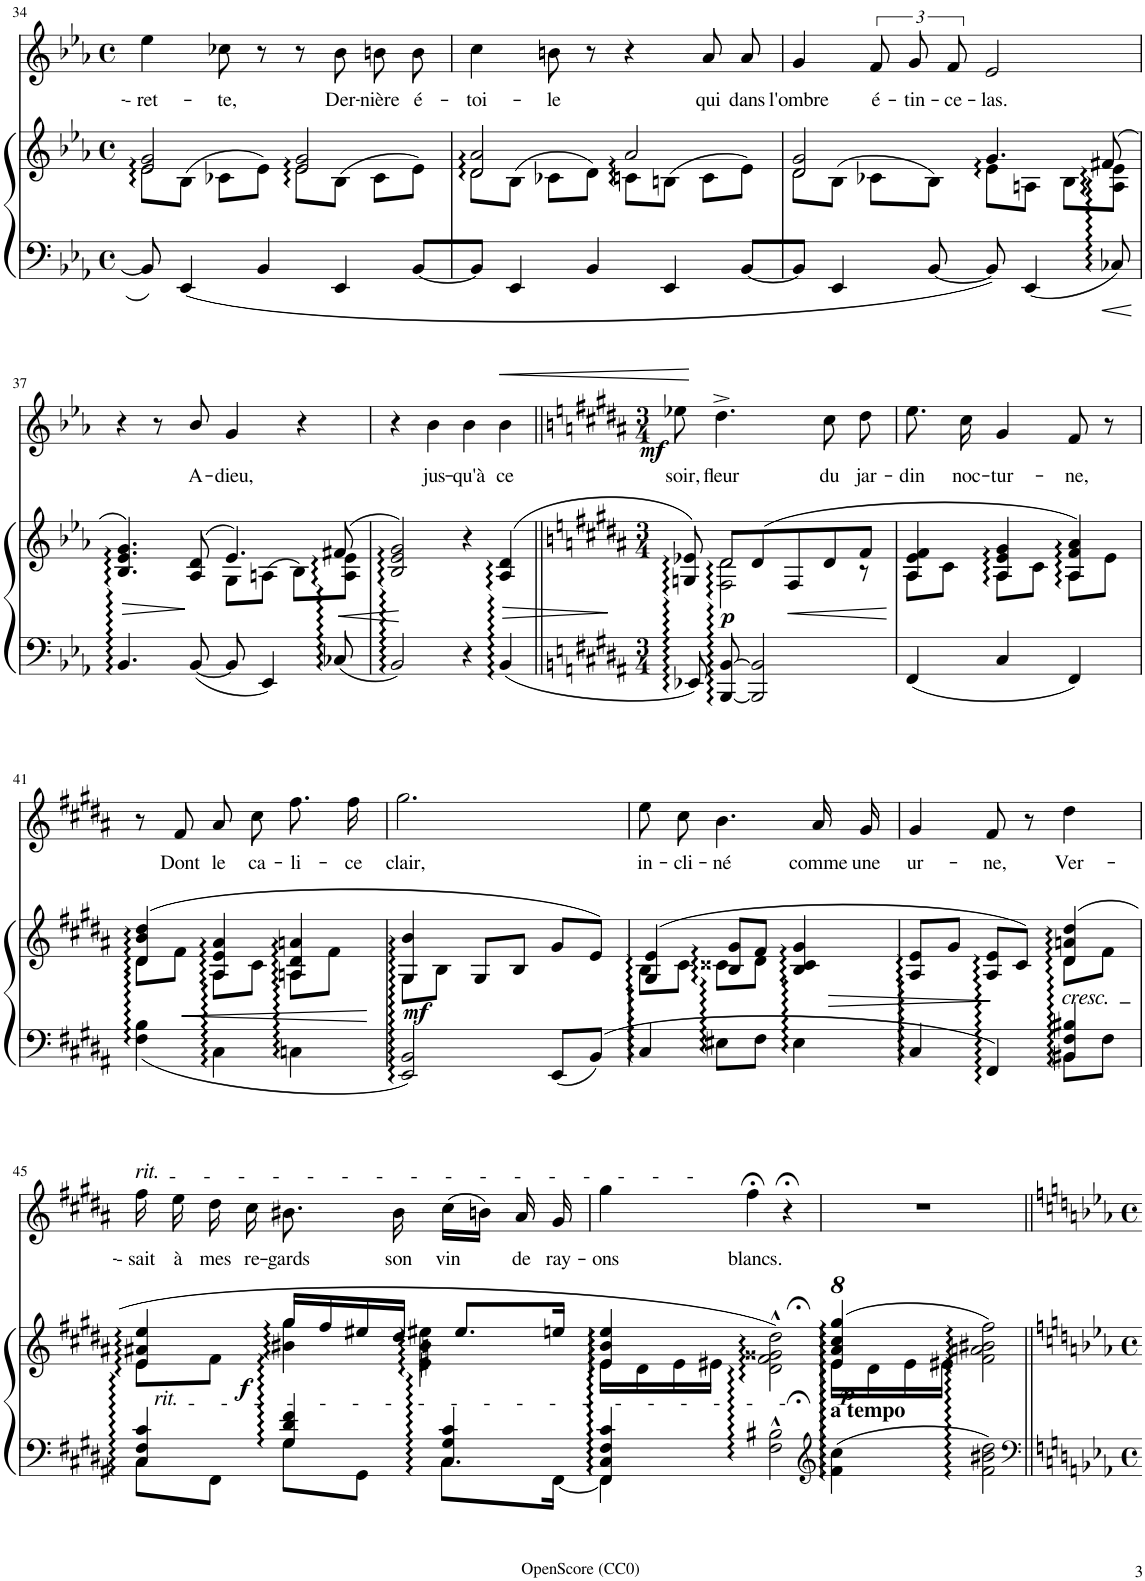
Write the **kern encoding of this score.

**kern	**kern	**dynam	**kern	**text	**dynam
*part2	*part2	*part2	*part1	*part1	*part1
*staff3	*staff2	*staff2/3	*staff1	*staff1	*staff1
*I"Piano	*	*	*I"Chant Voice	*	*
*I'Pno	*	*	*	*	*
!!LO:PB:g=z
*clefF4	*clefG2	*	*clefG2	*	*
*k[b-e-a-]	*k[b-e-a-]	*	*k[b-e-a-]	*	*
*M4/4	*M4/4	*	*M4/4	*	*
*met(c)	*met(c)	*	*met(c)	*	*
=34	=34	=34	=34	=34	=34
*	*^	*	*	*	*
!	!	!LO:N:head=open	!	!	!LO:LY:b	!
8BB-/]	2e-/ 2g/	8e-\L	.	4ee-\	-- ret-	.
4EE-/	.	(>8B-\J	.	.	.	.
!	!	!	!	!	!LO:LY:b	!
.	.	8c-X\L	.	8cc-X\	-te,	.
4BB-/	.	8e-\J)	.	8r	.	.
!	!	!LO:N:head=open	!	!	!	!
.	2e-/ 2g/	8e-\L	.	8r	.	.
!	!	!	!	!	!LO:LY:b	!
4EE-/	.	(>8B-\J	.	8b-\	Der-	.
!	!	!	!	!	!LO:LY:b	!
.	.	8c-\L	.	8bn\	-nière	.
!	!	!	!	!	!LO:LY:b	!
[8BB-/L	.	8e-\J)	.	8b\	é-	.
=35	=35	=35	=35	=35	=35	=35
!	!	!LO:N:head=open	!	!	!LO:LY:b	!
8BB-/J]	2d/ 2a-/	8d\L	.	4cc\	-toi-	.
4EE-/	.	(>8B-\J	.	.	.	.
!	!	!	!	!	!LO:LY:b	!
.	.	8c-X\L	.	8bn\	-le	.
4BB-/	.	8d\J)	.	8r	.	.
.	2a-/	8cn\L	.	4r	.	.
4EE-/	.	(>8Bn\J	.	.	.	.
!	!	!	!	!	!LO:LY:b	!
.	.	8c\L	.	8a-/	qui	.
!	!	!	!	!	!LO:LY:b	!
[8BB-/L	.	8e-\J)	.	8a-/	dans	.
=36	=36	=36	=36	=36	=36	=36
!	!	!LO:N:head=open	!	!	!LO:LY:b	!
8BB-/J]	2d/ 2g/	8d\L	.	4g/	l'ombre	.
4EE-/	.	(>8B-\J	.	.	.	.
!	!	!	!	!	!LO:LY:b	!
.	.	8c-X\L	.	12f/	é-	.
!	!	!	!	!	!LO:LY:b	!
.	.	.	.	12g/	-tin-	.
[8BB-/	.	8B-\J)	.	.	.	.
!	!	!	!	!	!LO:LY:b	!
.	.	.	.	12f/	-ce-	.
!	!	!	!	!	!LO:LY:b	!
8BB-/]	4.g/	8e-\L	.	2e-/	-las.	.
4EE-/	.	8An\J	.	.	.	.
.	.	8B-\L	.	.	.	.
8C-X/	(8f#X/	8A\ 8e-\J	.	.	.	.
!!LO:LB:g=z
=37	=37	=37	=37	=37	=37	=37
!	!	!	!LO:HP:b	!	!	!
4.BB-/	4.B-/ 4.e-/ 4.g/)	2ryy	>	4r	.	.
.	.	.	.	8r	.	.
!	!	!	!	!	!LO:LY:b	!
[8BB-/	(8A-/ 8d/	.	]	8b-/	A-	.
!	!	!	!	!	!LO:LY:b	!
8BB-/]	4.e-/)	8G\L	.	4g/	-dieu,	.
4EE-/	.	(>8An\J	.	.	.	.
.	.	8B-\L)	.	4r	.	.
!	!	!	!LO:HP:b	!	!	!
8C-X/	(8f#X/	8A\ 8e-\J	<	.	.	.
*	*v	*v	*	*	*	*
=38	=38	=38	=38	=38	=38
2BB-/	2B-/ 2e-/ 2g/)	.	4r	.	.
!	!	!	!	!LO:LY:b	!
.	.	.	4b-\	jus-	.
!	!	!	!	!LO:LY:b	!
4r	4r	[	4b-\	-qu'à	.
!	!	!LO:HP:b	!	!LO:LY:b	!LO:HP:b
4BB-/	(>4A-/ 4d/	>	4b-\	ce	<
.	.	]	.	.	.
=39||	=39||	=39||	=39||	=39||	=39||
*k[f#c#g#d#a#]	*k[f#c#g#d#a#]	*	*k[f#c#g#d#a#]	*	*
*M3/4	*M3/4	*	*M3/4	*	*
*	*^	*	*	*	*
!	!	!	!	!	!LO:LY:b	!LO:DY:b
8EE-X/	8Gn/ 8e-X/)	8ryy	.	8ee-X\	soir,	mf
!	!LO:N:head=open	!	!LO:DY:b	!	!LO:LY:b	!
[8BBB/ [8BB/	8d#/L	2F#\ 2d#\	p	4.dd#^\	fleur	[
2BBB/] 2BB/]	(8d#/	.	.	.	.	.
!	!	!	!LO:HP:b	!	!	!
.	8F#/	.	<	.	.	.
!	!	!	!	!	!LO:LY:b	!
.	8d#/	.	.	8cc#\	du	.
!	!	!	!	!	!LO:LY:b	!
.	8f#/J	8r	.	8dd#\	jar-	.
*	*v	*v	*	*	*	*
.	.	[	.	.	.
=40	=40	=40	=40	=40	=40
*	*^	*	*	*	*
!	!	!	!	!	!LO:LY:b	!
4FF#/	4A#/ 4e/ 4f#/	8A#\L	.	8.ee\	-din	.
.	.	8c#\J	.	.	.	.
!	!	!	!	!	!LO:LY:b	!
.	.	.	.	16cc#\	noc-	.
!	!	!	!	!	!LO:LY:b	!
4C#/	4A#/ 4e/ 4g#/	8A#\L	.	4g#/	-tur-	.
.	.	8c#\J	.	.	.	.
!	!	!	!	!	!LO:LY:b	!
4FF#/	4A#/ 4f#/ 4a#/)	8A#\L	.	8f#/	-ne,	.
.	.	8e\J	.	8r	.	.
!!LO:LB:g=z
=41	=41	=41	=41	=41	=41	=41
4F#\ 4B\	(4d#/ 4b/ 4dd#/	8d#\L	.	8r	.	.
!	!	!	!LO:HP:b	!	!LO:LY:b	!
.	.	8f#\J	<	8f#/	Dont	.
!	!	!	!	!	!LO:LY:b	!
4C#\	4A#/ 4e/ 4a#/	8A#\L	.	8a#/	le	.
!	!	!	!	!	!LO:LY:b	!
.	.	8c#\J	.	8cc#\	ca-	.
!	!	!	!	!	!LO:LY:b	!
4Cn\	4An/ 4d#/ 4an/	8A\L	.	8.ff#\	-li-	.
.	.	8f#\J	.	.	.	.
!	!	!	!	!	!LO:LY:b	!
.	.	.	.	16ff#\	-ce	.
=42	=42	=42	=42	=42	=42	=42
!	!	!	!LO:DY:b	!	!LO:LY:b	!
2EE/ 2BB/	4G#/ 4b/	8G#\L	mf	2.gg#\	clair,	.
.	.	8B\J	.	.	.	.
.	8G#/L	2ryy	.	.	.	.
.	8B/J	.	.	.	.	.
8EE/L	8g#/L	.	.	.	.	.
8BB/J	8e/J)	.	.	.	.	.
=43	=43	=43	=43	=43	=43	=43
!	!	!	!	!	!LO:LY:b	!
4C#/	(4G#/ 4e/	8B\L	.	8ee\	in-	.
!	!	!	!	!	!LO:LY:b	!
.	.	8c#\J	.	8cc#\	-cli-	.
!	!	!	!	!	!LO:LY:b	!
8E#X\L	8B/ 8g#/L	8c##X\L	.	4.b\	-né	.
8F#\J	8f#/J	8d#\J	.	.	.	.
4E#\	4B/ 4c##/ 4g#/	4ryy	.	.	.	.
!	!	!	!	!	!LO:LY:b	!
.	.	.	.	16a#/	comme	.
!	!	!	!	!	!LO:LY:b	!
.	.	.	.	16g#/	une	.
=44	=44	=44	=44	=44	=44	=44
*^	*	*	*	*	*	*
!	!	!	!	!	!	!LO:LY:b	!
4C#/	2ryy	8A#/ 8e/L	2ryy	.	4g#/	ur-	.
.	.	8g#/J	.	.	.	.	.
!	!	!	!	!	!	!LO:LY:b	!
4FF#/	.	8A#/ 8e/L	.	[	8f#/	-ne,	.
.	.	8c#/J)	.	.	8r	.	.
!	!	!LO:TX:b:i:t=cresc.	!	!	!	!	!
!	!	!	!	!	!	!LO:LY:b	!
4BB#X/ 4F#/ 4B#X/	8BB#\L	(4d#/ 4an/ 4dd#/	8d#\L	.	4dd#\	Ver-	.
.	8F#\J	.	8f#\J	.	.	.	.
!!LO:LB:g=z
=45	=45	=45	=45	=45	=45	=45	=45
!	!	!	!	!	!LO:TX:a:t=rit.	!	!
!	!	!LO:TX:b:t=rit.	!	!	!	!	!
!	!	!	!	!	!	!LO:LY:b	!
4C#/ 4F#/ 4c#/	8C#\L	4e/ 4a#X/ 4ee/	8e\L	.	16ff#\	-- sait	.
!	!	!	!	!	!	!LO:LY:b	!
.	.	.	.	.	16ee\	à	.
!	!	!	!	!	!	!LO:LY:b	!
.	8FF#\J	.	8f#\J	.	16dd#\	mes	.
!	!	!	!	!	!	!LO:LY:b	!
.	.	.	.	.	16cc#\	re-	.
!	!	!	!	!LO:DY:b	!	!LO:LY:b	!
4G#/ 4d#/ 4f#/	8G#\L	16gg#/LL	4b#X\ 4gg#\	f	8.b#X\	-gards	.
.	.	16ff#/	.	.	.	.	.
.	8GG#\J	16ee#X/	.	.	.	.	.
!	!	!	!	!	!	!LO:LY:b	!
.	.	16dd#/JJ	.	.	16b#\	son	.
!	!	!	!	!	!	!LO:LY:b	!
4C#/ 4G#/ 4c#/	8.C#\L	8.ee#X/L	4e#X\ 4bn\ 4ee#X\	.	(16cc#\LL	vin	.
.	.	.	.	.	16bn\JJ)	.	.
!	!	!	!	!	!	!LO:LY:b	!
.	.	.	.	.	16a#/	de	.
!	!	!	!	!	!	!LO:LY:b	!
.	[16FF#\Jk	16een/Jk	.	.	16g#/	ray-	.
=46	=46	=46	=46	=46	=46	=46	=46
!	!	!	!	!	!	!LO:LY:b	!
4FF#/ 4C#/ 4F#/ 4c#/	4FF#\]	4e/ 4b/ 4ee/	16e\LL	.	4gg#\	-ons	.
.	.	.	16d#\	.	.	.	.
.	.	.	16e\	.	.	.	.
.	.	.	16e#X\JJ	.	.	.	.
!	!	!	!	!LO:DY:b	!	!LO:LY:b	!
2F#\;<^^ 2B#X\;<^^	2ryy	2d#\;<^^ 2f#\;<^^ 2g##X\;<^^ 2dd#\;<^^)	2ryy	p	4ff#;<\	blancs.	.
.	.	.	.	.	4r;<	.	.
*v	*v	*	*	*	*	*	*
=47	=47	=47	=47	=47	=47	=47
*clefG2	*	*	*	*	*	*
*	*8va	*	*	*	*	*
!	!LO:TX:b:B:t=a tempo	!	!	!	!	!
4f#\ 4cc#\	(4ee/ 4aa#/ 4ccc#/ 4ggg#/	16ee\LL	.	2.r	.	.
.	.	16dd#\	.	.	.	.
.	.	16ee\	.	.	.	.
.	.	16ee#X\JJ	.	.	.	.
2f#\ 2b#X\ 2dd#\	2ff#\ 2aan\ 2bb#X\ 2fff#\)	2ryy	.	.	.	.
*	*X8va	*	*	*	*	*
*	*v	*v	*	*	*	*
=||	=||	=||	=||	=||	=||
*-	*-	*-	*-	*-	*-
